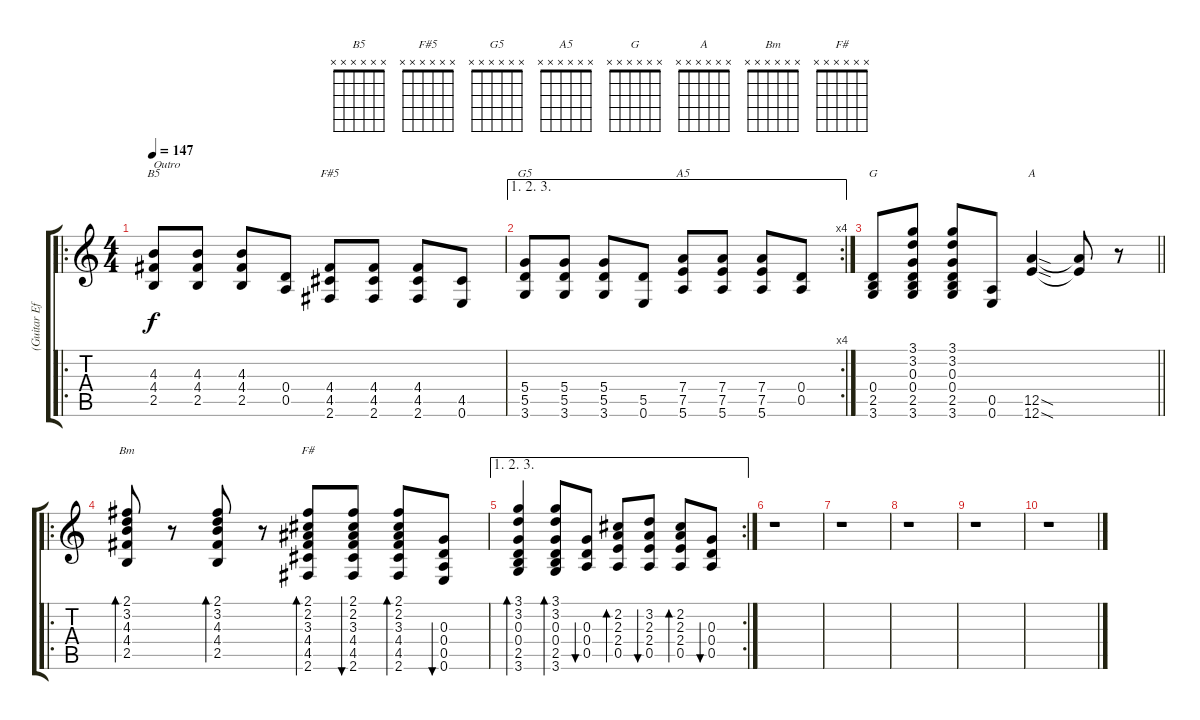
\track ("(Guitar Effects)" "(Guitar Ef") {instrument overdrivenguitar}
\staff {score tabs}
\tuning (E4 B3 G3 D3 A2 E2) {hide}
\chord ("B5" x x x x x x)
\chord ("F#5" x x x x x x)
\chord ("G5" x x x x x x)
\chord ("A5" x x x x x x)
\chord ("G" x x x x x x)
\chord ("A" x x x x x x)
\chord ("Bm" x x x x x x)
\chord ("F#" x x x x x x)
\ro
\ts (4 4)
\tempo 147
\clef g2
\ks c
(4.3 4.4 2.5).8{ch "B5" txt "Outro" dy f} (4.3 4.4 2.5).8 (4.3 4.4 2.5).8 (0.4 0.5).8 (4.4 4.5 2.6).8{ch "F#5"} (4.4 4.5 2.6).8 (4.4 4.5 2.6).8 (4.5 0.6).8 |
\ae (1 2 3)
\rc 4
(5.4 5.5 3.6).8{ch "G5"} (5.4 5.5 3.6).8 (5.4 5.5 3.6).8 (5.5 0.6).8 (7.4 7.5 5.6).8{ch "A5"} (7.4 7.5 5.6).8 (7.4 7.5 5.6).8 (0.4 0.5).8 |
\barLineRight lightlight
(0.4 2.5 3.6).8{ch "G"} (3.1 3.2 0.3 0.4 2.5 3.6).8 (3.1 3.2 0.3 0.4 2.5 3.6).8 (0.5 0.6).8 (12.5{sod} 12.6{sod}).4{ch "A"} (12.5{t} 12.6{t}).8 r.8 |
\ro
(2.1 3.2 4.3 4.4 2.5).8{bd 30 ch "Bm"} r.8 (2.1 3.2 4.3 4.4 2.5).8{bd 30} r.8 (2.1 2.2 3.3 4.4 4.5 2.6).8{bd 30 ch "F#"} (2.1 2.2 3.3 4.4 4.5 2.6).8{bu 30} (2.1 2.2 3.3 4.4 4.5 2.6).8{bd 30} (0.3 0.4 0.5 0.6).8{bu 30} |
\ae (1 2 3)
\rc 2
(3.1 3.2 0.3 0.4 2.5 3.6).4{bd 30} (3.1 3.2 0.3 0.4 2.5 3.6).8{bd 30} (0.3 0.4 0.5).8{bu 30} (2.2 2.3 2.4 0.5).8{bd 30} (3.2 2.3 2.4 0.5).8{bu 30} (2.2 2.3 2.4 0.5).8{bd 30} (0.3 0.4 0.5).8{bu 30} |
r.1 |
r.1 |
r.1 |
r.1 |
r.1
